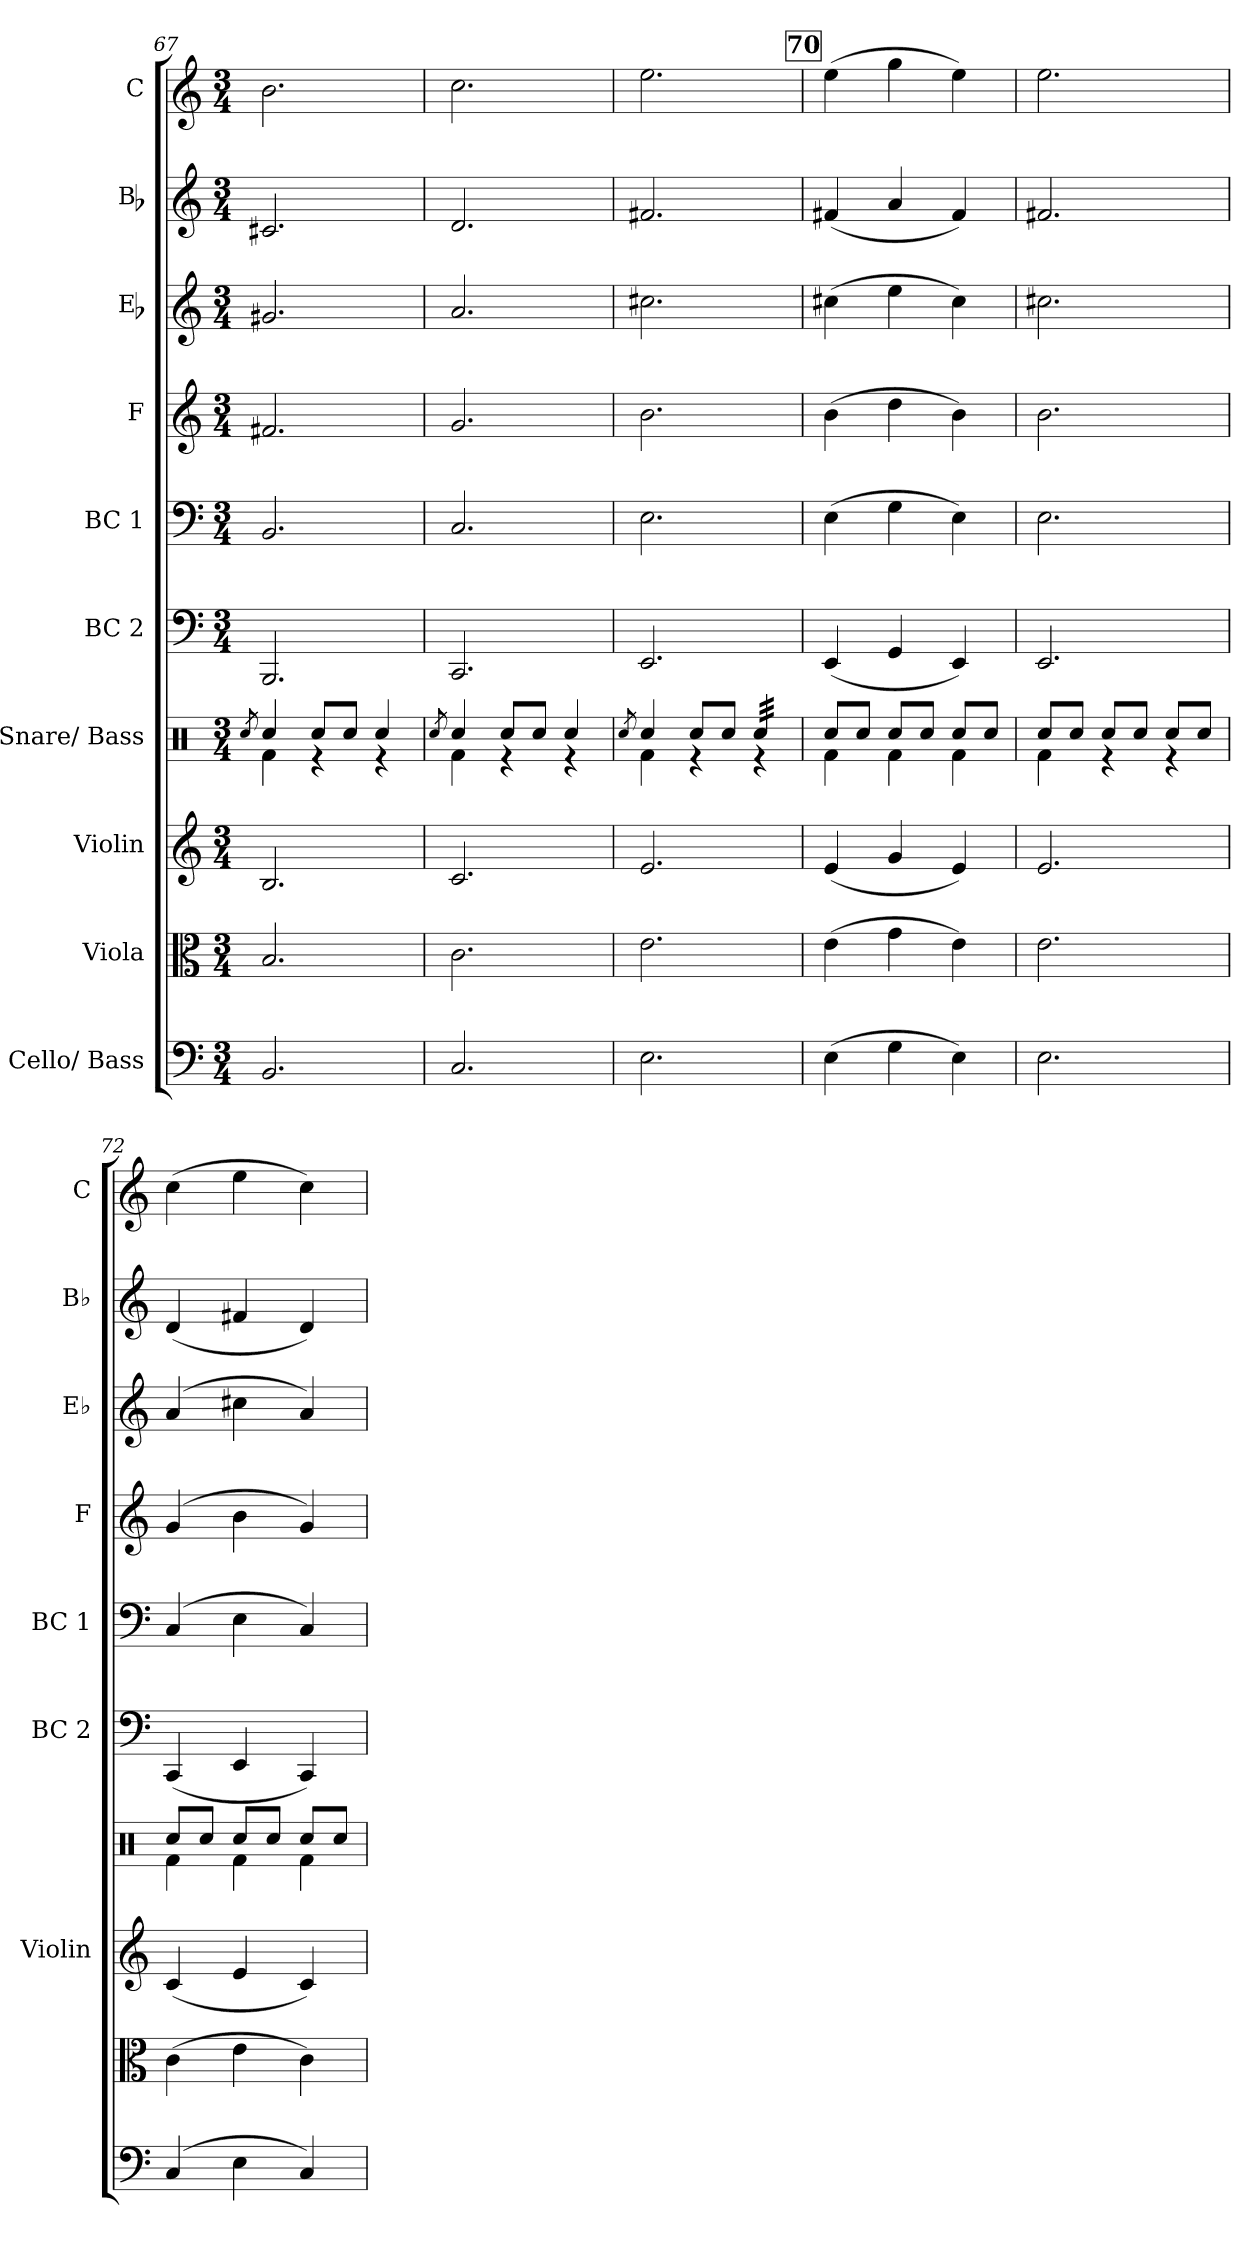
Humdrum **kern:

**kern	**kern	**kern	**kern	**kern	**kern	**kern	**kern	**kern	**kern
*part10	*part9	*part8	*part7	*part6	*part5	*part4	*part3	*part2	*part1
*staff10	*staff9	*staff8	*staff7	*staff6	*staff5	*staff4	*staff3	*staff2	*staff1
*I"Cello/ Bass	*I"Viola	*I"Violin	*I"Snare/ Bass	*I"BC 2	*I"BC 1	*I"F	*I"Eb	*I"Bb	*I"C
*	*	*I'Violin	*	*I'BC 2	*I'BC 1	*I'F	*I'Eb	*I'Bb	*I'C
*clefF4	*clefC3	*clefG2	*clefX	*clefF4	*clefF4	*clefG2	*clefG2	*clefG2	*clefG2
*	*	*	*	*	*	*ITrd4c7	*ITrd5c9	*ITrd1c2	*
*k[]	*k[]	*k[]	*k[]	*k[]	*k[]	*k[b-]	*k[b-e-a-]	*k[b-e-]	*k[]
*M3/4	*M3/4	*M3/4	*M3/4	*M3/4	*M3/4	*M3/4	*M3/4	*M3/4	*M3/4
=67	=67	=67	=67	=67	=67	=67	=67	=67	=67
.	.	.	8qRcci/	.	.	.	.	.	.
*	*	*	*^	*	*	*	*	*	*
2.BBi/	2.Bi/	2.Bi/	4Rcci/	4Rfi\	2.BBBi/	2.BBi/	2.Bni/	2.Bni/	2.Bni/	2.bi\
.	.	.	8Rcci/L	4r	.	.	.	.	.	.
.	.	.	8Rcci/J	.	.	.	.	.	.	.
.	.	.	4Rcci/	4r	.	.	.	.	.	.
=68	=68	=68	=68	=68	=68	=68	=68	=68	=68	=68
.	.	.	8qRcci/	.	.	.	.	.	.	.
2.Ci/	2.ci\	2.ci/	4Rcci/	4Rfi\	2.CCi/	2.Ci/	2.ci/	2.ci/	2.ci/	2.cci\
.	.	.	8Rcci/L	4r	.	.	.	.	.	.
.	.	.	8Rcci/J	.	.	.	.	.	.	.
.	.	.	4Rcci/	4r	.	.	.	.	.	.
=69	=69	=69	=69	=69	=69	=69	=69	=69	=69	=69
.	.	.	8qRcci/	.	.	.	.	.	.	.
2.Ei\	2.ei\	2.ei/	4Rcci/	4Rfi\	2.EEi/	2.Ei\	2.ei\	2.eni\	2.eni/	2.eei\
.	.	.	8Rcci/L	4r	.	.	.	.	.	.
.	.	.	8Rcci/J	.	.	.	.	.	.	.
*	*	*	*tremolo	*	*	*	*	*	*	*
.	.	.	32Rcci/LLL	4r	.	.	.	.	.	.
.	.	.	32Rcci/	.	.	.	.	.	.	.
.	.	.	32Rcci/	.	.	.	.	.	.	.
.	.	.	32Rcci/	.	.	.	.	.	.	.
.	.	.	32Rcci/	.	.	.	.	.	.	.
.	.	.	32Rcci/	.	.	.	.	.	.	.
.	.	.	32Rcci/	.	.	.	.	.	.	.
.	.	.	32Rcci/JJJ	.	.	.	.	.	.	.
*	*	*	*Xtremolo	*	*	*	*	*	*	*
!!LO:REH:place=s1:color=#000000:enc=box:fs=9.8061:t=70
=70	=70	=70	=70	=70	=70	=70	=70	=70	=70	=70
(4Ei\	(4ei\	(4ei/	8Rcci/L	4Rfi\	(4EEi/	(4Ei\	(4ei\	(4eni\	(4eni/	(4eei\
.	.	.	8Rcci/J	.	.	.	.	.	.	.
4Gi\	4gi\	4gi/	8Rcci/L	4Rfi\	4GGi/	4Gi\	4gi\	4gi\	4gi/	4ggi\
.	.	.	8Rcci/J	.	.	.	.	.	.	.
4Ei\)	4ei\)	4ei/)	8Rcci/L	4Rfi\	4EEi/)	4Ei\)	4ei\)	4ei\)	4ei/)	4eei\)
.	.	.	8Rcci/J	.	.	.	.	.	.	.
!!LO:LB:g=z
=71	=71	=71	=71	=71	=71	=71	=71	=71	=71	=71
2.Ei\	2.ei\	2.ei/	8Rcci/L	4Rfi\	2.EEi/	2.Ei\	2.ei\	2.eni\	2.eni/	2.eei\
.	.	.	8Rcci/J	.	.	.	.	.	.	.
.	.	.	8Rcci/L	4r	.	.	.	.	.	.
.	.	.	8Rcci/J	.	.	.	.	.	.	.
.	.	.	8Rcci/L	4r	.	.	.	.	.	.
.	.	.	8Rcci/J	.	.	.	.	.	.	.
=72	=72	=72	=72	=72	=72	=72	=72	=72	=72	=72
(4Ci/	(4ci\	(4ci/	8Rcci/L	4Rfi\	(4CCi/	(4Ci/	(4ci/	(4ci/	(4ci/	(4cci\
.	.	.	8Rcci/J	.	.	.	.	.	.	.
4Ei\	4ei\	4ei/	8Rcci/L	4Rfi\	4EEi/	4Ei\	4ei\	4eni\	4eni/	4eei\
.	.	.	8Rcci/J	.	.	.	.	.	.	.
4Ci/)	4ci\)	4ci/)	8Rcci/L	4Rfi\	4CCi/)	4Ci/)	4ci/)	4ci/)	4ci/)	4cci\)
.	.	.	8Rcci/J	.	.	.	.	.	.	.
*	*	*	*v	*v	*	*	*	*	*	*
=	=	=	=	=	=	=	=	=	=
*-	*-	*-	*-	*-	*-	*-	*-	*-	*-
